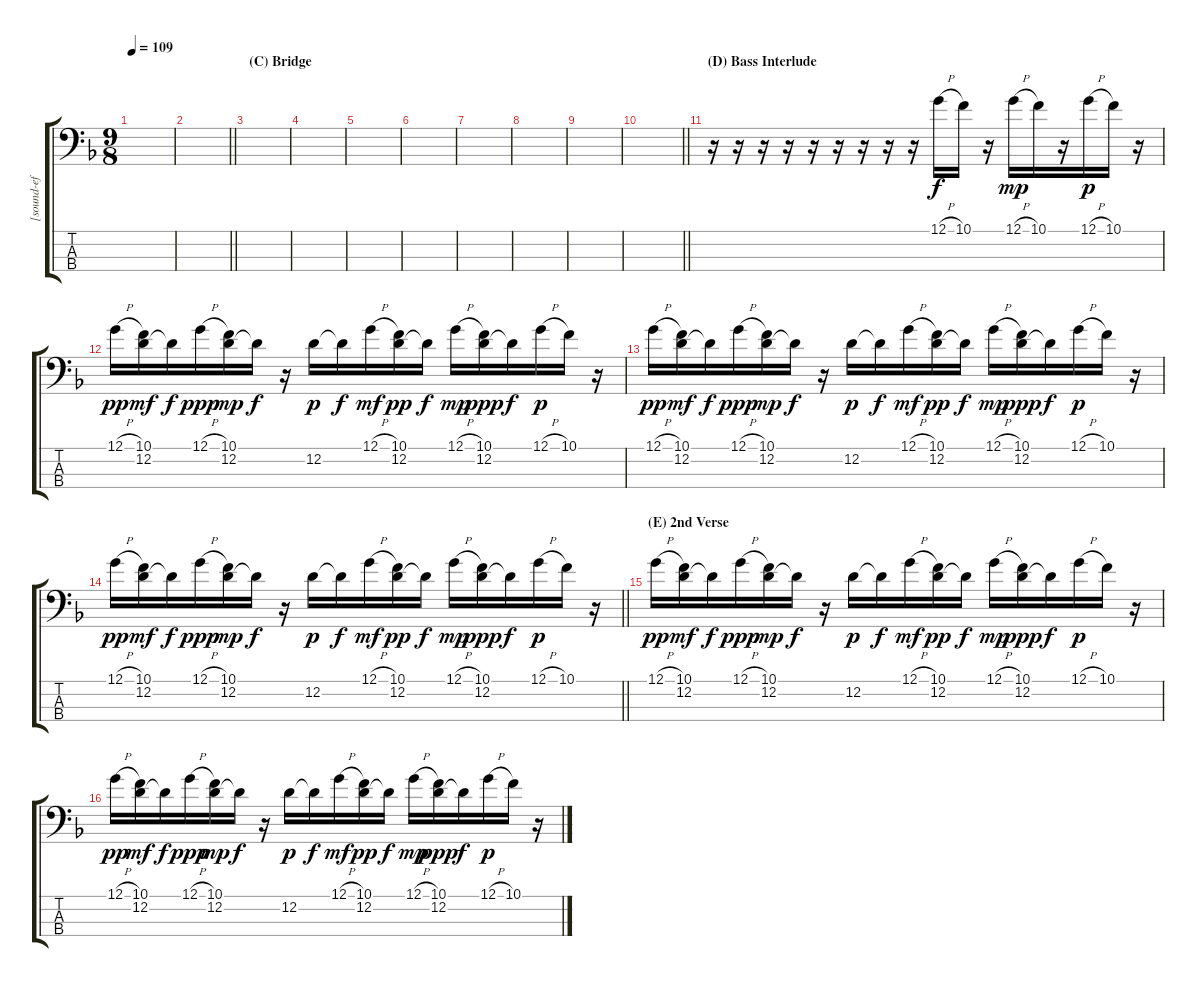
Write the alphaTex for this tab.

\track (" [sound-effects]" " [sound-ef") {instrument electricbasspick}
\staff {score tabs}
\tuning (G2 D2 A1 D1) {hide}
\ts (9 8)
\tempo 109
\clef f4
\ks dminor
|
\barLineRight lightlight
|
\section ("" "(C) Bridge")
|
|
|
|
|
|
|
\barLineRight lightlight
|
\section ("" "(D) Bass Interlude")
r.16 r.16 r.16 r.16 r.16 r.16 r.16 r.16 r.16 12.1{h}.16 10.1.16 r.16 12.1{h}.16{dy mp} 10.1.16 r.16 12.1{h}.16{dy p} 10.1.16 r.16 |
12.1{h}.16{dy pp} (10.1 12.2).16{dy mf} 12.2{t}.16{dy f} 12.1{h}.16{dy ppp} (10.1 12.2).16{dy mp} 12.2{t}.16{dy f} r.16 12.2.16{dy p} 12.2{t}.16{dy f} 12.1{h}.16{dy mf} (10.1 12.2).16{dy pp} 12.2{t}.16{dy f} 12.1{h}.16{dy mp} (10.1 12.2).16{dy ppp} 12.2{t}.16{dy f} 12.1{h}.16{dy p} 10.1.16 r.16 |
12.1{h}.16{dy pp} (10.1 12.2).16{dy mf} 12.2{t}.16{dy f} 12.1{h}.16{dy ppp} (10.1 12.2).16{dy mp} 12.2{t}.16{dy f} r.16 12.2.16{dy p} 12.2{t}.16{dy f} 12.1{h}.16{dy mf} (10.1 12.2).16{dy pp} 12.2{t}.16{dy f} 12.1{h}.16{dy mp} (10.1 12.2).16{dy ppp} 12.2{t}.16{dy f} 12.1{h}.16{dy p} 10.1.16 r.16 |
\barLineRight lightlight
12.1{h}.16{dy pp} (10.1 12.2).16{dy mf} 12.2{t}.16{dy f} 12.1{h}.16{dy ppp} (10.1 12.2).16{dy mp} 12.2{t}.16{dy f} r.16 12.2.16{dy p} 12.2{t}.16{dy f} 12.1{h}.16{dy mf} (10.1 12.2).16{dy pp} 12.2{t}.16{dy f} 12.1{h}.16{dy mp} (10.1 12.2).16{dy ppp} 12.2{t}.16{dy f} 12.1{h}.16{dy p} 10.1.16 r.16 |
\section ("" "(E) 2nd Verse")
12.1{h}.16{dy pp} (10.1 12.2).16{dy mf} 12.2{t}.16{dy f} 12.1{h}.16{dy ppp} (10.1 12.2).16{dy mp} 12.2{t}.16{dy f} r.16 12.2.16{dy p} 12.2{t}.16{dy f} 12.1{h}.16{dy mf} (10.1 12.2).16{dy pp} 12.2{t}.16{dy f} 12.1{h}.16{dy mp} (10.1 12.2).16{dy ppp} 12.2{t}.16{dy f} 12.1{h}.16{dy p} 10.1.16 r.16 |
12.1{h}.16{dy pp} (10.1 12.2).16{dy mf} 12.2{t}.16{dy f} 12.1{h}.16{dy ppp} (10.1 12.2).16{dy mp} 12.2{t}.16{dy f} r.16 12.2.16{dy p} 12.2{t}.16{dy f} 12.1{h}.16{dy mf} (10.1 12.2).16{dy pp} 12.2{t}.16{dy f} 12.1{h}.16{dy mp} (10.1 12.2).16{dy ppp} 12.2{t}.16{dy f} 12.1{h}.16{dy p} 10.1.16 r.16
